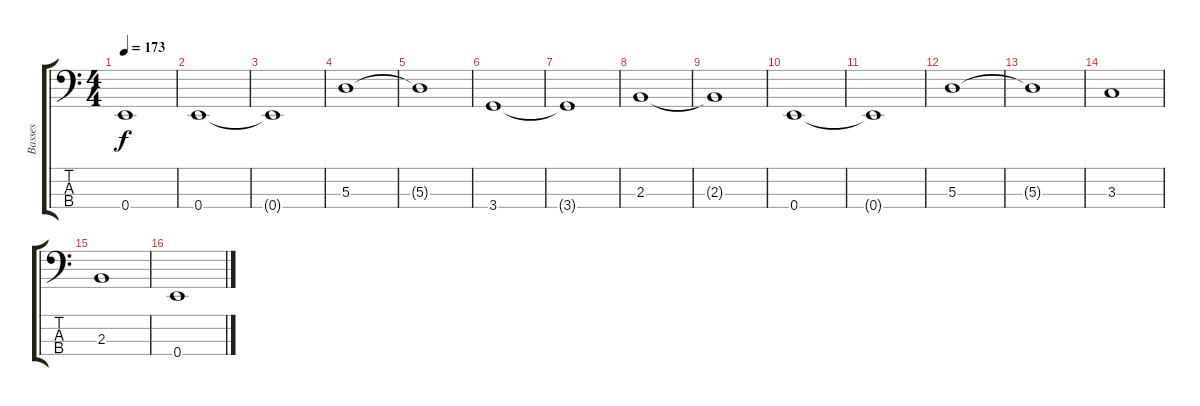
\track ("Basses" "Basses") {instrument electricbassfinger}
\staff {score tabs}
\tuning (G2 D2 A1 E1) {hide}
\ts (4 4)
\tempo 173
\clef f4
\ks c
0.4{t}.1{dy f} |
0.4.1 |
0.4{t}.1 |
5.3.1 |
5.3{t}.1 |
3.4.1 |
3.4{t}.1 |
2.3.1 |
2.3{t}.1 |
0.4.1 |
0.4{t}.1 |
5.3.1 |
5.3{t}.1 |
3.3.1 |
2.3.1 |
0.4.1
